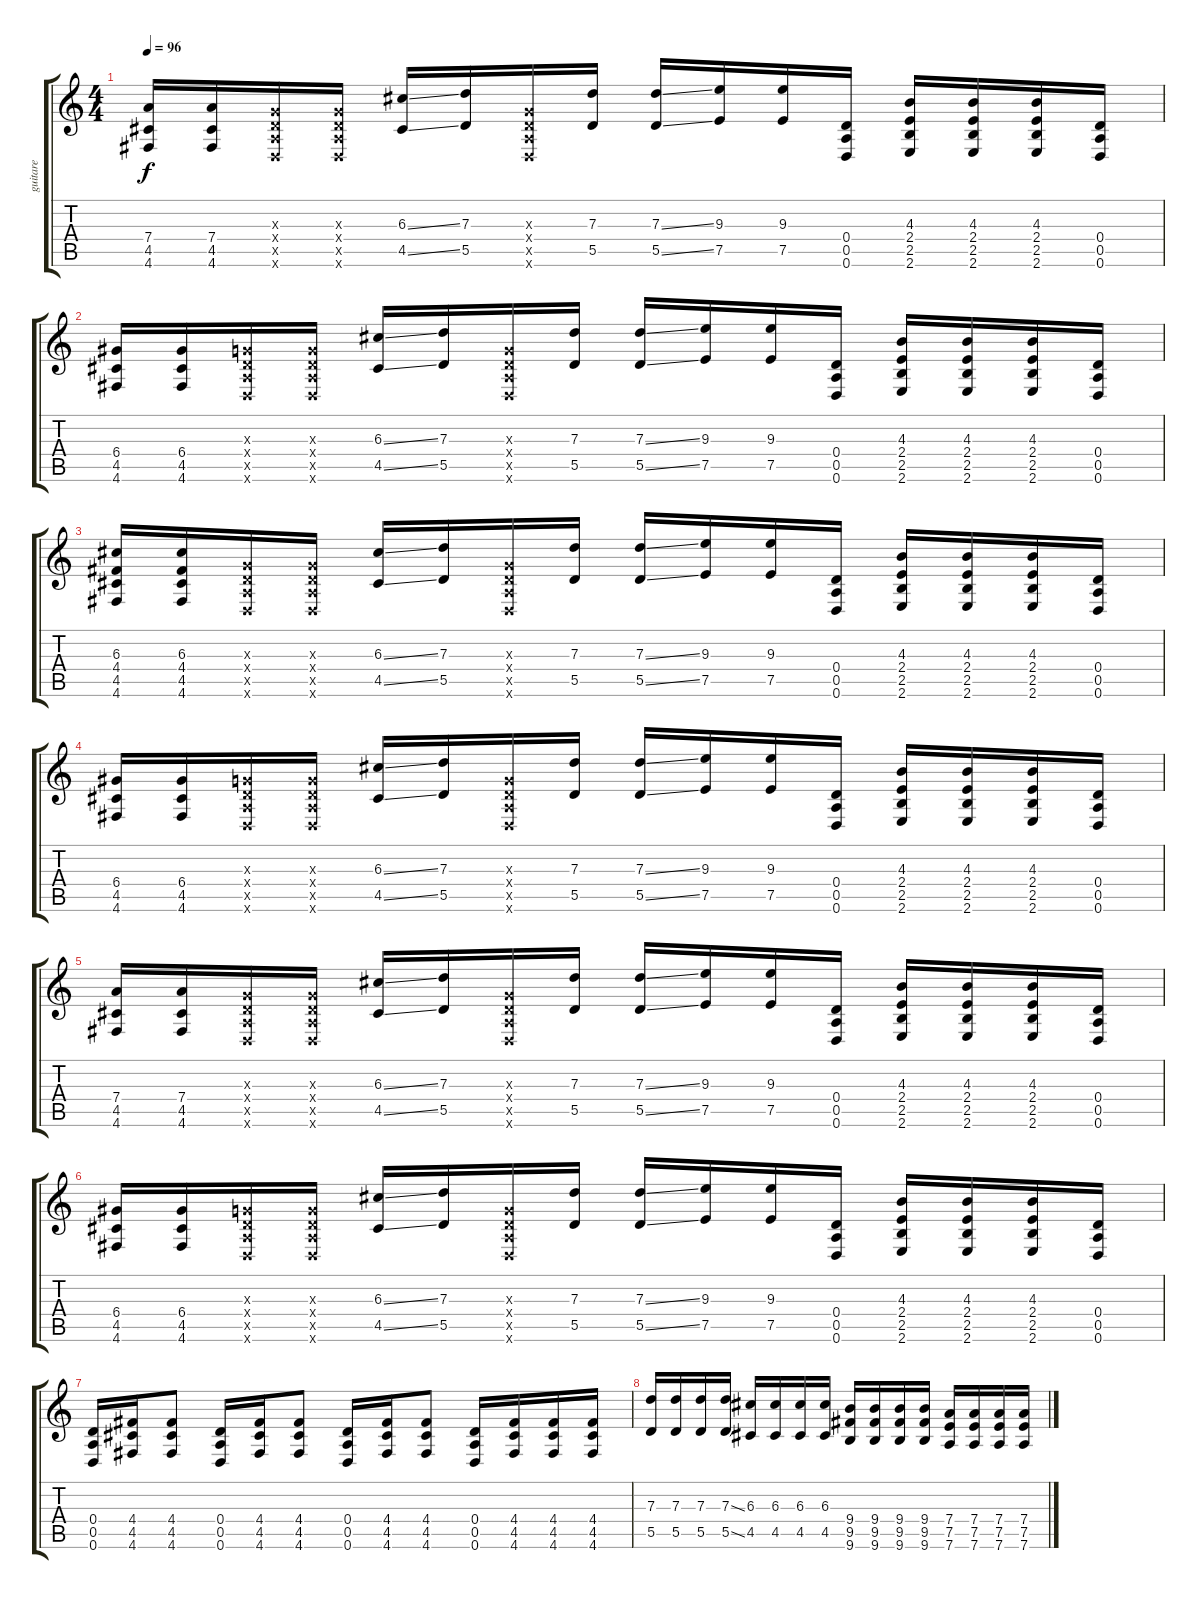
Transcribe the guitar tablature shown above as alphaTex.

\track ("guitare" "guitare") {instrument distortionguitar}
\staff {score tabs}
\tuning (E4 B3 G3 D3 A2 D2) {hide}
\ts (4 4)
\tempo 96
\clef g2
\ks c
(7.4 4.5 4.6).16{dy f} (7.4 4.5 4.6).16 (0.3{x} 0.4{x} 0.5{x} 0.6{x}).16 (0.3{x} 0.4{x} 0.5{x} 0.6{x}).16 (6.3{ss} 4.5{ss}).16 (7.3 5.5).16 (0.3{x} 0.4{x} 0.5{x} 0.6{x}).16 (7.3 5.5).16 (7.3{ss} 5.5{ss}).16 (9.3 7.5).16 (9.3 7.5).16 (0.4 0.5 0.6).16 (4.3 2.4 2.5 2.6).16 (4.3 2.4 2.5 2.6).16 (4.3 2.4 2.5 2.6).16 (0.4 0.5 0.6).16 |
(6.4 4.5 4.6).16 (6.4 4.5 4.6).16 (0.3{x} 0.4{x} 0.5{x} 0.6{x}).16 (0.3{x} 0.4{x} 0.5{x} 0.6{x}).16 (6.3{ss} 4.5{ss}).16 (7.3 5.5).16 (0.3{x} 0.4{x} 0.5{x} 0.6{x}).16 (7.3 5.5).16 (7.3{ss} 5.5{ss}).16 (9.3 7.5).16 (9.3 7.5).16 (0.4 0.5 0.6).16 (4.3 2.4 2.5 2.6).16 (4.3 2.4 2.5 2.6).16 (4.3 2.4 2.5 2.6).16 (0.4 0.5 0.6).16 |
(6.3 4.4 4.5 4.6).16 (6.3 4.4 4.5 4.6).16 (0.3{x} 0.4{x} 0.5{x} 0.6{x}).16 (0.3{x} 0.4{x} 0.5{x} 0.6{x}).16 (6.3{ss} 4.5{ss}).16 (7.3 5.5).16 (0.3{x} 0.4{x} 0.5{x} 0.6{x}).16 (7.3 5.5).16 (7.3{ss} 5.5{ss}).16 (9.3 7.5).16 (9.3 7.5).16 (0.4 0.5 0.6).16 (4.3 2.4 2.5 2.6).16 (4.3 2.4 2.5 2.6).16 (4.3 2.4 2.5 2.6).16 (0.4 0.5 0.6).16 |
(6.4 4.5 4.6).16 (6.4 4.5 4.6).16 (0.3{x} 0.4{x} 0.5{x} 0.6{x}).16 (0.3{x} 0.4{x} 0.5{x} 0.6{x}).16 (6.3{ss} 4.5{ss}).16 (7.3 5.5).16 (0.3{x} 0.4{x} 0.5{x} 0.6{x}).16 (7.3 5.5).16 (7.3{ss} 5.5{ss}).16 (9.3 7.5).16 (9.3 7.5).16 (0.4 0.5 0.6).16 (4.3 2.4 2.5 2.6).16 (4.3 2.4 2.5 2.6).16 (4.3 2.4 2.5 2.6).16 (0.4 0.5 0.6).16 |
(7.4 4.5 4.6).16 (7.4 4.5 4.6).16 (0.3{x} 0.4{x} 0.5{x} 0.6{x}).16 (0.3{x} 0.4{x} 0.5{x} 0.6{x}).16 (6.3{ss} 4.5{ss}).16 (7.3 5.5).16 (0.3{x} 0.4{x} 0.5{x} 0.6{x}).16 (7.3 5.5).16 (7.3{ss} 5.5{ss}).16 (9.3 7.5).16 (9.3 7.5).16 (0.4 0.5 0.6).16 (4.3 2.4 2.5 2.6).16 (4.3 2.4 2.5 2.6).16 (4.3 2.4 2.5 2.6).16 (0.4 0.5 0.6).16 |
(6.4 4.5 4.6).16 (6.4 4.5 4.6).16 (0.3{x} 0.4{x} 0.5{x} 0.6{x}).16 (0.3{x} 0.4{x} 0.5{x} 0.6{x}).16 (6.3{ss} 4.5{ss}).16 (7.3 5.5).16 (0.3{x} 0.4{x} 0.5{x} 0.6{x}).16 (7.3 5.5).16 (7.3{ss} 5.5{ss}).16 (9.3 7.5).16 (9.3 7.5).16 (0.4 0.5 0.6).16 (4.3 2.4 2.5 2.6).16 (4.3 2.4 2.5 2.6).16 (4.3 2.4 2.5 2.6).16 (0.4 0.5 0.6).16 |
(0.4 0.5 0.6).16 (4.4 4.5 4.6).16 (4.4 4.5 4.6).8 (0.4 0.5 0.6).16 (4.4 4.5 4.6).16 (4.4 4.5 4.6).8 (0.4 0.5 0.6).16 (4.4 4.5 4.6).16 (4.4 4.5 4.6).8 (0.4 0.5 0.6).16 (4.4 4.5 4.6).16 (4.4 4.5 4.6).16 (4.4 4.5 4.6).16 |
(7.3 5.5).16 (7.3 5.5).16 (7.3 5.5).16 (7.3{ss} 5.5{ss}).16 (6.3 4.5).16 (6.3 4.5).16 (6.3 4.5).16 (6.3 4.5).16 (9.4 9.5 9.6).16 (9.4 9.5 9.6).16 (9.4 9.5 9.6).16 (9.4 9.5 9.6).16 (7.4 7.5 7.6).16 (7.4 7.5 7.6).16 (7.4 7.5 7.6).16 (7.4 7.5 7.6).16
